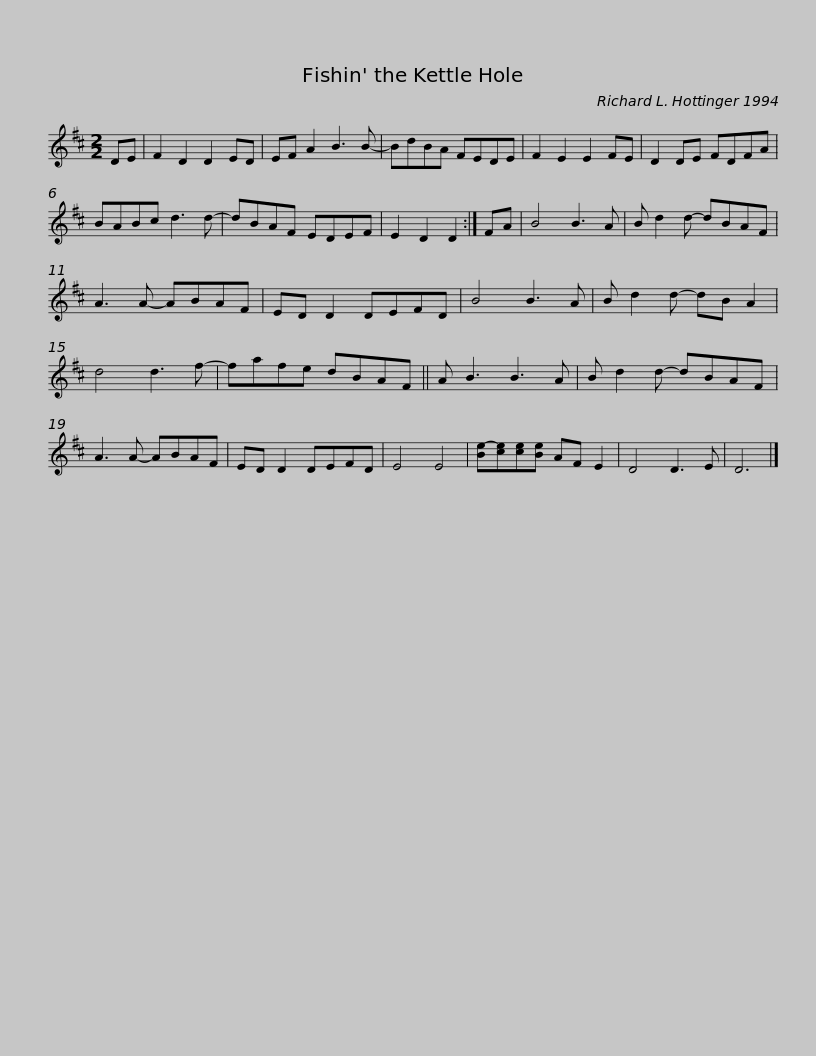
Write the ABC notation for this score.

X:1
L:1/8
M:2/2
I:linebreak $
K:D
V:1 treble
V:1
 DE | F2 D2 D2 ED | EF A2 B3 B- | BdBA FEDE | F2 E2 E2 FE | %5
 D2 DE FDFA | BABc d3 d- |$ dBAF EDEF | E2 D2 D2 :| FA | %10
 B4 B3 A | B d2 d- dBAF | A3 A- ABAF | ED D2 DEFD | B4 B3 A |$ %15
 B d2 d- dB A2 | d4 d3 f- | fafe dBAF || A B3 B3 A | B d2 d- dBAF | %20
 A3 A- ABAF | ED D2 DEFD |$ E4 E4 | [Be-][ce][ce][Be] AF E2 | D4 D3 E | %25
 D6 |] %26
